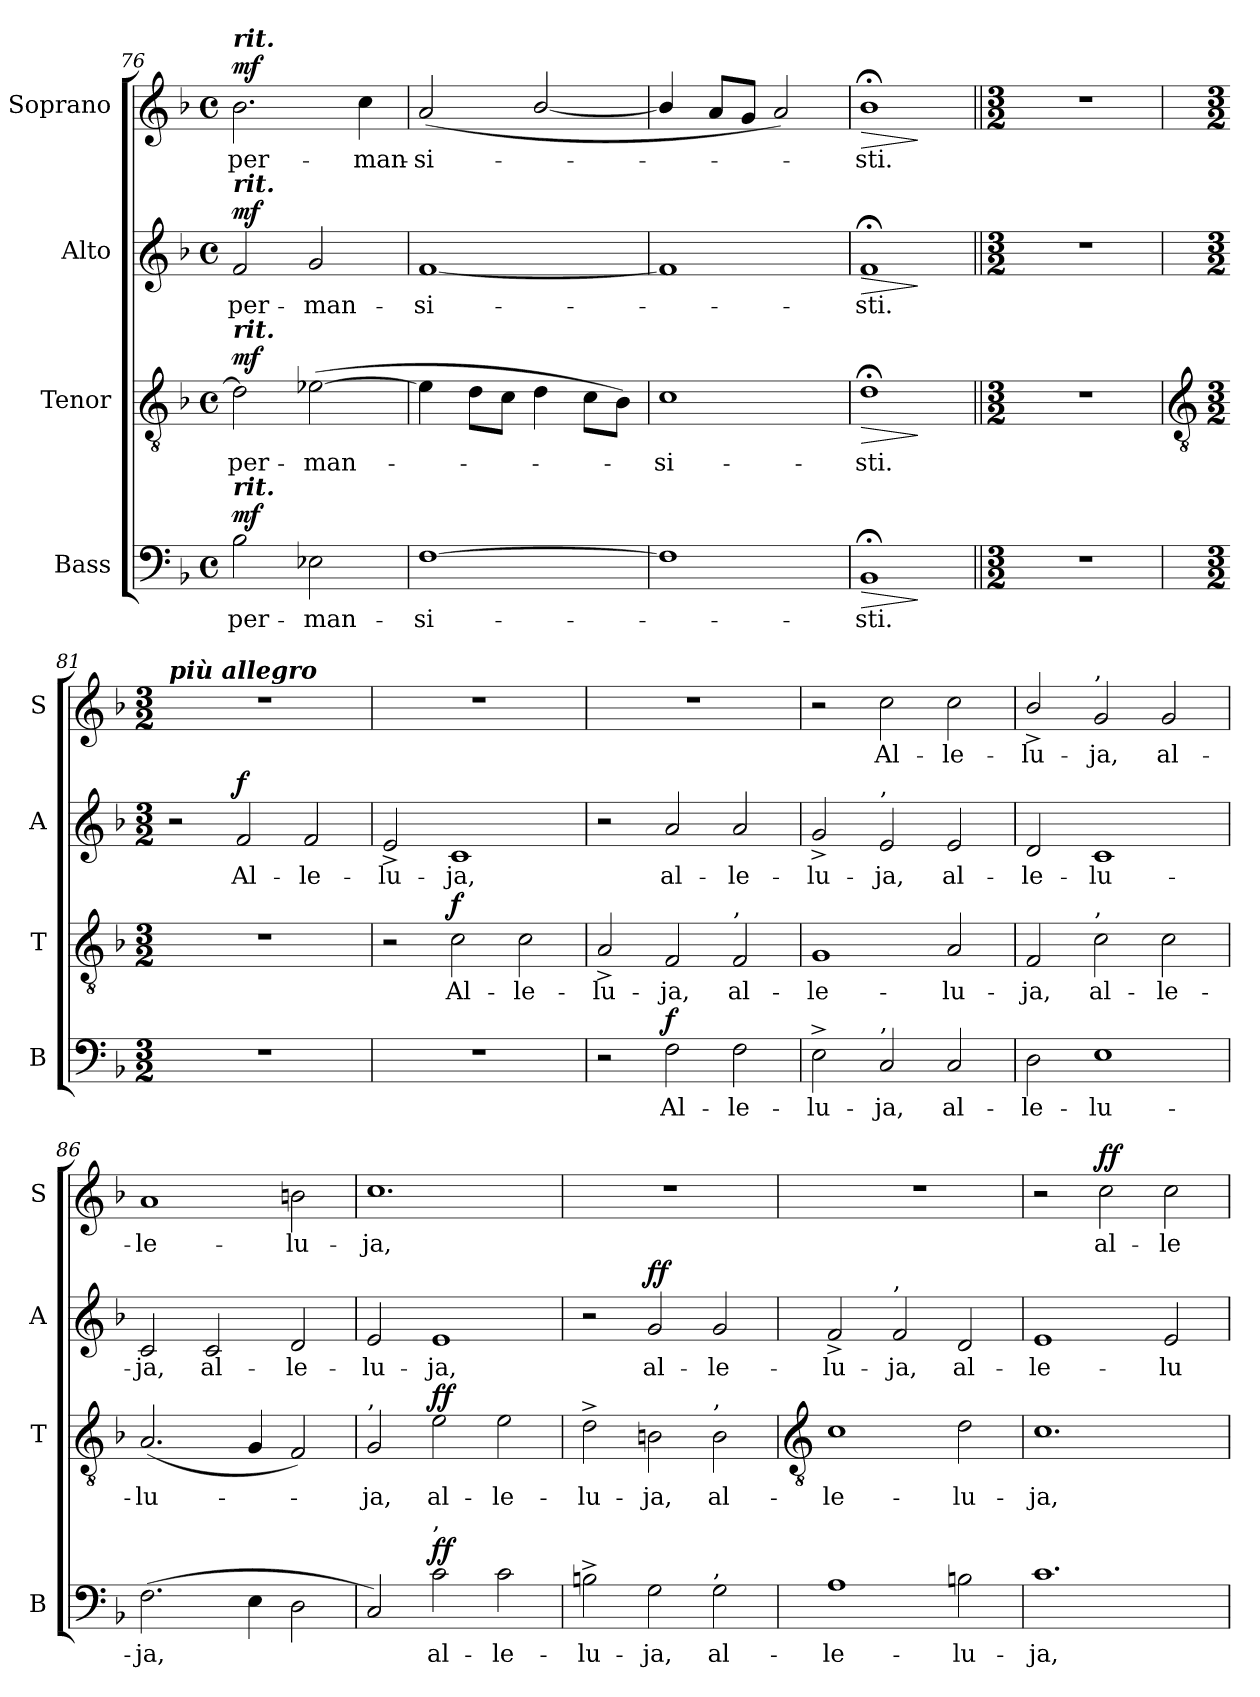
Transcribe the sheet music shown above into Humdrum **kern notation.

**kern	**text	**dynam	**kern	**text	**dynam	**kern	**text	**dynam	**kern	**text	**dynam
*part4	*part4	*part4	*part3	*part3	*part3	*part2	*part2	*part2	*part1	*part1	*part1
*staff4	*staff4	*staff4	*staff3	*staff3	*staff3	*staff2	*staff2	*staff2	*staff1	*staff1	*staff1
*I"Bass	*	*	*I"Tenor	*	*	*I"Alto	*	*	*I"Soprano	*	*
*I'B	*	*	*I'T	*	*	*I'A	*	*	*I'S	*	*
*clefF4	*	*	*clefGv2	*	*	*clefG2	*	*	*clefG2	*	*
*k[b-]	*	*	*k[b-]	*	*	*k[b-]	*	*	*k[b-]	*	*
*F:	*	*	*F:	*	*	*F:	*	*	*F:	*	*
*M4/4	*	*	*M4/4	*	*	*M4/4	*	*	*M4/4	*	*
*met(c)	*	*	*met(c)	*	*	*met(c)	*	*	*met(c)	*	*
=76	=76	=76	=76	=76	=76	=76	=76	=76	=76	=76	=76
!	!	!	!	!	!	!	!	!	!LO:TX:a:Bi:t=rit.	!	!
!	!	!	!	!	!	!LO:TX:a:Bi:t=rit.	!	!	!	!	!
!	!	!	!LO:TX:a:Bi:t=rit.	!	!	!	!	!	!	!	!
!LO:TX:a:Bi:t=rit.	!	!	!	!	!	!	!	!	!	!	!
!	!LO:LY:b	!LO:DY:b	!	!LO:LY:b	!LO:DY:b	!	!LO:LY:b	!LO:DY:b	!	!LO:LY:b	!LO:DY:b
2B-	per-	mf	2d]	per-	mf	2f	per-	mf	2.b-	per-	mf
!	!LO:LY:b	!	!	!LO:LY:b	!	!	!LO:LY:b	!	!	!	!
2E-X	-man-	.	(>[2e-X	-man-	.	2g	-man-	.	.	.	.
!	!	!	!	!	!	!	!	!	!	!LO:LY:b	!
.	.	.	.	.	.	.	.	.	4cc	-man-	.
=77	=77	=77	=77	=77	=77	=77	=77	=77	=77	=77	=77
!	!LO:LY:b	!	!	!	!	!	!LO:LY:b	!	!	!LO:LY:b	!
[1F	-si-	.	4e-]	.	.	[1f	-si-	.	(<2a	-si-	.
.	.	.	8dL	.	.	.	.	.	.	.	.
.	.	.	8cJ	.	.	.	.	.	.	.	.
.	.	.	4d	.	.	.	.	.	[2b-/	.	.
.	.	.	8cL	.	.	.	.	.	.	.	.
.	.	.	8B-J)	.	.	.	.	.	.	.	.
=78	=78	=78	=78	=78	=78	=78	=78	=78	=78	=78	=78
!	!	!	!	!LO:LY:b	!	!	!	!	!	!	!
1F]	.	.	1c	si-	.	1f]	.	.	4b-/]	.	.
.	.	.	.	.	.	.	.	.	8aL	.	.
.	.	.	.	.	.	.	.	.	8gJ	.	.
.	.	.	.	.	.	.	.	.	2a)	.	.
=79	=79	=79	=79	=79	=79	=79	=79	=79	=79	=79	=79
!	!LO:LY:b	!LO:HP:b	!	!LO:LY:b	!LO:HP:b	!	!LO:LY:b	!LO:HP:b	!	!LO:LY:b	!LO:HP:b
1BB-;<	sti.	>	1d;<	-sti.	>	1f;<	sti.	>	1b-;<	sti.	>
.	.	]	.	.	]	.	.	]	.	.	]
=80||	=80||	=80||	=80||	=80||	=80||	=80||	=80||	=80||	=80||	=80||	=80||
*M3/2	*	*	*M3/2	*	*	*M3/2	*	*	*M3/2	*	*
1.r	.	.	1.r	.	.	1.r	.	.	1.r	.	.
!!LO:LB:g=z
=81	=81	=81	=81	=81	=81	=81	=81	=81	=81	=81	=81
*	*	*	*clefGv2	*	*	*	*	*	*	*	*
*M3/2	*	*	*M3/2	*	*	*M3/2	*	*	*M3/2	*	*
!	!	!	!	!	!	!	!	!	!LO:TX:a:Bi:t=più allegro	!	!
!LO:N:vis=1	!	!	!LO:N:vis=1	!	!	!	!	!	!LO:N:vis=1	!	!
1.r	.	.	1.r	.	.	2r	.	.	1.r	.	.
!	!	!	!	!	!	!	!LO:LY:b	!LO:DY:b	!	!	!
.	.	.	.	.	.	2f	Al-	f	.	.	.
!	!	!	!	!	!	!	!LO:LY:b	!	!	!	!
.	.	.	.	.	.	2f	-le-	.	.	.	.
=82	=82	=82	=82	=82	=82	=82	=82	=82	=82	=82	=82
!LO:N:vis=1	!	!	!	!	!	!	!LO:LY:b	!	!LO:N:vis=1	!	!
1.r	.	.	2r	.	.	2e^	-lu-	.	1.r	.	.
!	!	!	!	!LO:LY:b	!LO:DY:b	!	!LO:LY:b	!	!	!	!
.	.	.	2c	Al-	f	1c	-ja,	.	.	.	.
!	!	!	!	!LO:LY:b	!	!	!	!	!	!	!
.	.	.	2c	-le-	.	.	.	.	.	.	.
=83	=83	=83	=83	=83	=83	=83	=83	=83	=83	=83	=83
!	!	!	!	!LO:LY:b	!	!	!	!	!LO:N:vis=1	!	!
2r	.	.	2A^	-lu-	.	2r	.	.	1.r	.	.
!	!LO:LY:b	!LO:DY:b	!	!LO:LY:b	!	!	!LO:LY:b	!	!	!	!
2F	Al-	f	2F	-ja,	.	2a	al-	.	.	.	.
!	!	!	!LO:TX:a:t=,	!	!	!	!	!	!	!	!
!	!LO:LY:b	!	!	!LO:LY:b	!	!	!LO:LY:b	!	!	!	!
2F	-le-	.	2F	al-	.	2a	-le-	.	.	.	.
=84	=84	=84	=84	=84	=84	=84	=84	=84	=84	=84	=84
!	!LO:LY:b	!	!	!LO:LY:b	!	!	!LO:LY:b	!	!	!	!
2E^	-lu-	.	1G	-le-	.	2g^	-lu-	.	2r	.	.
!	!	!	!	!	!	!LO:TX:a:t=,	!	!	!	!	!
!LO:TX:a:t=,	!	!	!	!	!	!	!	!	!	!	!
!	!LO:LY:b	!	!	!	!	!	!LO:LY:b	!	!	!LO:LY:b	!
2C	-ja,	.	.	.	.	2e	-ja,	.	2cc	Al-	.
!	!LO:LY:b	!	!	!LO:LY:b	!	!	!LO:LY:b	!	!	!LO:LY:b	!
2C	al-	.	2A	-lu-	.	2e	al-	.	2cc	-le-	.
=85	=85	=85	=85	=85	=85	=85	=85	=85	=85	=85	=85
!	!LO:LY:b	!	!	!LO:LY:b	!	!	!LO:LY:b	!	!	!LO:LY:b	!
2D	-le-	.	2F	-ja,	.	2d	-le-	.	2b-^/	-lu-	.
!	!	!	!	!	!	!	!	!	!LO:TX:a:t=,	!	!
!	!	!	!LO:TX:a:t=,	!	!	!	!	!	!	!	!
!	!LO:LY:b	!	!	!LO:LY:b	!	!	!LO:LY:b	!	!	!LO:LY:b	!
1E	-lu-	.	2c	al-	.	1c	-lu-	.	2g	-ja,	.
!	!	!	!	!LO:LY:b	!	!	!	!	!	!LO:LY:b	!
.	.	.	2c	-le-	.	.	.	.	2g	al-	.
=86	=86	=86	=86	=86	=86	=86	=86	=86	=86	=86	=86
!	!LO:LY:b	!	!	!LO:LY:b	!	!	!LO:LY:b	!	!	!LO:LY:b	!
(>2.F	-ja,	.	(<2.A	-lu-	.	2c	-ja,	.	1a	-le-	.
!	!	!	!	!	!	!	!LO:LY:b	!	!	!	!
.	.	.	.	.	.	2c	al-	.	.	.	.
4E	.	.	4G	.	.	.	.	.	.	.	.
!	!	!	!	!	!	!	!LO:LY:b	!	!	!LO:LY:b	!
2D	.	.	2F)	.	.	2d	-le-	.	2bn	-lu-	.
=87	=87	=87	=87	=87	=87	=87	=87	=87	=87	=87	=87
!	!	!	!LO:TX:a:t=,	!	!	!	!	!	!	!	!
!	!	!	!	!LO:LY:b	!	!	!LO:LY:b	!	!	!LO:LY:b	!
2C)	.	.	2G	ja,	.	2e	-lu-	.	1.cc	-ja,	.
!LO:TX:a:t=,	!	!	!	!	!	!	!	!	!	!	!
!	!LO:LY:b	!LO:DY:b	!	!LO:LY:b	!LO:DY:b	!	!LO:LY:b	!	!	!	!
2c	al-	ff	2e	al-	ff	1e	-ja,	.	.	.	.
!	!LO:LY:b	!	!	!LO:LY:b	!	!	!	!	!	!	!
2c	-le-	.	2e	-le-	.	.	.	.	.	.	.
=88	=88	=88	=88	=88	=88	=88	=88	=88	=88	=88	=88
!	!LO:LY:b	!	!	!LO:LY:b	!	!	!	!	!LO:N:vis=1	!	!
2Bn^	-lu-	.	2d^	-lu-	.	2r	.	.	1.r	.	.
!	!LO:LY:b	!	!	!LO:LY:b	!	!	!LO:LY:b	!LO:DY:b	!	!	!
2G	-ja,	.	2Bn	-ja,	.	2g	al-	ff	.	.	.
!	!	!	!LO:TX:a:t=,	!	!	!	!	!	!	!	!
!LO:TX:a:t=,	!	!	!	!	!	!	!	!	!	!	!
!	!LO:LY:b	!	!	!LO:LY:b	!	!	!LO:LY:b	!	!	!	!
2G	al-	.	2B	al-	.	2g	-le-	.	.	.	.
!!LO:LB:g=z
=89	=89	=89	=89	=89	=89	=89	=89	=89	=89	=89	=89
*	*	*	*clefGv2	*	*	*	*	*	*	*	*
!	!LO:LY:b	!	!	!LO:LY:b	!	!	!LO:LY:b	!	!LO:N:vis=1	!	!
1A	-le-	.	1c	-le-	.	2f^	-lu-	.	1.r	.	.
!	!	!	!	!	!	!LO:TX:a:t=,	!	!	!	!	!
!	!	!	!	!	!	!	!LO:LY:b	!	!	!	!
.	.	.	.	.	.	2f	-ja,	.	.	.	.
!	!LO:LY:b	!	!	!LO:LY:b	!	!	!LO:LY:b	!	!	!	!
2Bn	-lu-	.	2d	-lu-	.	2d	al-	.	.	.	.
=90	=90	=90	=90	=90	=90	=90	=90	=90	=90	=90	=90
!	!LO:LY:b	!	!	!LO:LY:b	!	!	!LO:LY:b	!	!	!	!
1.c	-ja,	.	1.c	-ja,	.	1e	-le-	.	2r	.	.
!	!	!	!	!	!	!	!	!	!	!LO:LY:b	!LO:DY:b
.	.	.	.	.	.	.	.	.	2cc	al-	ff
!	!	!	!	!	!	!	!LO:LY:b	!	!	!LO:LY:b	!
.	.	.	.	.	.	2e	-lu-	.	2cc	-le-	.
=	=	=	=	=	=	=	=	=	=	=	=
*-	*-	*-	*-	*-	*-	*-	*-	*-	*-	*-	*-
